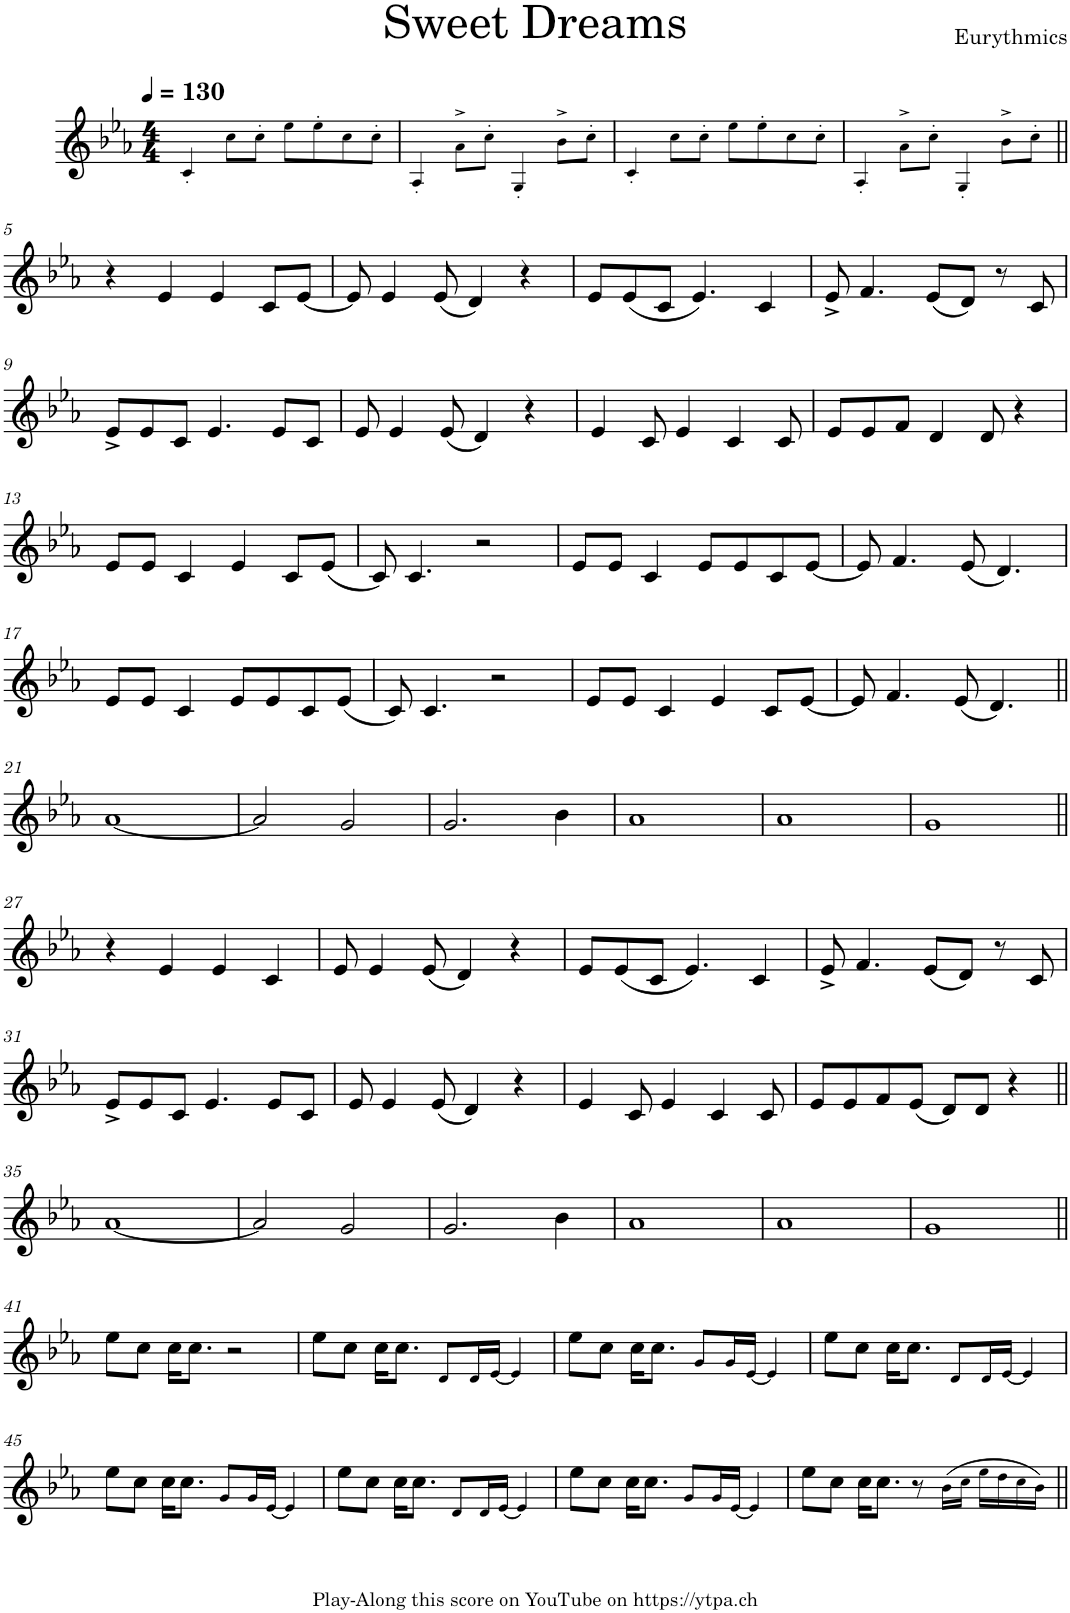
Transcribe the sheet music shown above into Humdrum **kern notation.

**kern
*part1
*staff1
*I"Piano
*I'Pno.
*clefG2
*k[b-e-a-]
*M4/4
*MM130
=1
4c'!/
8cc!\L
8cc'!\J
8ee-!\L
8ee-'!\
8cc!\
8cc'!\J
=2
4A-'!/
8a-^!\L
8cc'!\J
4G'!/
8b-^!\L
8cc'!\J
=3
4c'!/
8cc!\L
8cc'!\J
8ee-!\L
8ee-'!\
8cc!\
8cc'!\J
=4
4A-'!/
8a-^!\L
8cc'!\J
4G'!/
8b-^!\L
8cc'!\J
!!LO:LB:g=z
=5||
4r
4e-/
4e-/
8c/L
[8e-/J
=6
8e-/]
4e-/
(8e-/
4d/)
4r
=7
8e-/L
(8e-/
8c/J
4.e-/)
4c/
=8
8e-^/
4.f/
(8e-/L
8d/J)
8r
8c/
!!LO:LB:g=z
=9
8e-^/L
8e-/
8c/J
4.e-/
8e-/L
8c/J
=10
8e-/
4e-/
(8e-/
4d/)
4r
=11
4e-/
8c/
4e-/
4c/
8c/
=12
8e-/L
8e-/
8f/J
4d/
8d/
4r
!!LO:LB:g=z
=13
8e-/L
8e-/J
4c/
4e-/
8c/L
(8e-/J
=14
8c/)
4.c/
2r
=15
8e-/L
8e-/J
4c/
8e-/L
8e-/
8c/
[8e-/J
=16
8e-/]
4.f/
(8e-/
4.d/)
!!LO:LB:g=z
=17
8e-/L
8e-/J
4c/
8e-/L
8e-/
8c/
(8e-/J
=18
8c/)
4.c/
2r
=19
8e-/L
8e-/J
4c/
4e-/
8c/L
[8e-/J
=20
8e-/]
4.f/
(8e-/
4.d/)
!!LO:LB:g=z
=21||
[1a-
=22
2a-/]
2g/
=23
2.g/
4b-\
=24
1a-
=25
1a-
=26
1g
!!LO:LB:g=z
=27||
4r
4e-/
4e-/
4c/
=28
8e-/
4e-/
(8e-/
4d/)
4r
=29
8e-/L
(8e-/
8c/J
4.e-/)
4c/
=30
8e-^/
4.f/
(8e-/L
8d/J)
8r
8c/
!!LO:LB:g=z
=31
8e-^/L
8e-/
8c/J
4.e-/
8e-/L
8c/J
=32
8e-/
4e-/
(8e-/
4d/)
4r
=33
4e-/
8c/
4e-/
4c/
8c/
=34
8e-/L
8e-/
8f/
(8e-/J
8d/L)
8d/J
4r
!!LO:LB:g=z
=35||
[1a-
=36
2a-/]
2g/
=37
2.g/
4b-\
=38
1a-
=39
1a-
=40
1g
!!LO:LB:g=z
=41||
8ee-\L
8cc\J
16cc\KL
8.cc\J
2r
=42
8ee-\L
8cc\J
16cc\KL
8.cc\J
8d!/L
16d!/L
[16e-!/JJ
4e-!/]
=43
8ee-\L
8cc\J
16cc\KL
8.cc\J
8g!/L
16g!/L
[16e-!/JJ
4e-!/]
=44
8ee-\L
8cc\J
16cc\KL
8.cc\J
8d!/L
16d!/L
[16e-!/JJ
4e-!/]
!!LO:LB:g=z
=45
8ee-\L
8cc\J
16cc\KL
8.cc\J
8g!/L
16g!/L
[16e-!/JJ
4e-!/]
=46
8ee-\L
8cc\J
16cc\KL
8.cc\J
8d!/L
16d!/L
[16e-!/JJ
4e-!/]
=47
8ee-\L
8cc\J
16cc\KL
8.cc\J
8g!/L
16g!/L
[16e-!/JJ
4e-!/]
=48
8ee-\L
8cc\J
16cc\KL
8.cc\J
8r
(16b-!\LL
16cc!\JJ
16ee-!\LL
16dd!\
16cc!\
16b-!\JJ)
=||
*-
